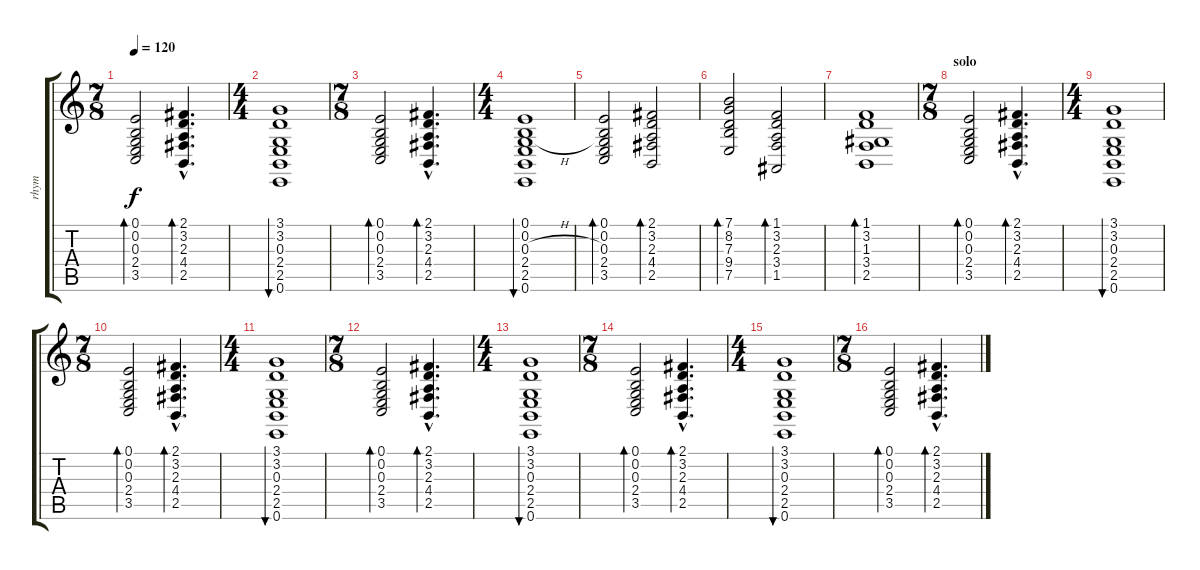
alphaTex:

\track ("rhym" "rhym") {instrument acousticgrandpiano}
\staff {score tabs}
\tuning (E4 B3 G3 D3 A2 E2) {hide}
\ts (7 8)
\tempo 120
\clef g2
\ks c
(0.1 0.2 0.3 2.4 3.5).2{bd 60 dy f} (2.1{hac} 3.2{hac} 2.3{hac} 4.4{hac} 2.5{hac}).4{d bd 60} |
\ts (4 4)
(3.1 3.2 0.3 2.4 2.5 0.6).1{bu 60} |
\ts (7 8)
(0.1 0.2 0.3 2.4 3.5).2{bd 60} (2.1{hac} 3.2{hac} 2.3{hac} 4.4{hac} 2.5{hac}).4{d bd 60} |
\ts (4 4)
(0.1 0.2 0.3{h} 2.4 2.5 0.6).1{bu 60} |
(0.1 0.2 0.3 2.4 3.5).2{bd 60} (2.1 3.2 2.3 4.4 2.5).2{bd 60} |
(7.1 8.2 7.3 9.4 7.5).2{bd 60} (1.1 3.2 2.3 3.4 1.5).2{bd 60} |
(1.1 3.2 1.3 3.4 2.5).1{bd 60} |
\ts (7 8)
\section ("" "solo")
(0.1 0.2 0.3 2.4 3.5).2{bd 60} (2.1{hac} 3.2{hac} 2.3{hac} 4.4{hac} 2.5{hac}).4{d bd 60} |
\ts (4 4)
(3.1 3.2 0.3 2.4 2.5 0.6).1{bu 60} |
\ts (7 8)
(0.1 0.2 0.3 2.4 3.5).2{bd 60} (2.1{hac} 3.2{hac} 2.3{hac} 4.4{hac} 2.5{hac}).4{d bd 60} |
\ts (4 4)
(3.1 3.2 0.3 2.4 2.5 0.6).1{bu 60} |
\ts (7 8)
(0.1 0.2 0.3 2.4 3.5).2{bd 60} (2.1{hac} 3.2{hac} 2.3{hac} 4.4{hac} 2.5{hac}).4{d bd 60} |
\ts (4 4)
(3.1 3.2 0.3 2.4 2.5 0.6).1{bu 60} |
\ts (7 8)
(0.1 0.2 0.3 2.4 3.5).2{bd 60} (2.1{hac} 3.2{hac} 2.3{hac} 4.4{hac} 2.5{hac}).4{d bd 60} |
\ts (4 4)
(3.1 3.2 0.3 2.4 2.5 0.6).1{bu 60} |
\ts (7 8)
(0.1 0.2 0.3 2.4 3.5).2{bd 60} (2.1{hac} 3.2{hac} 2.3{hac} 4.4{hac} 2.5{hac}).4{d bd 60}
